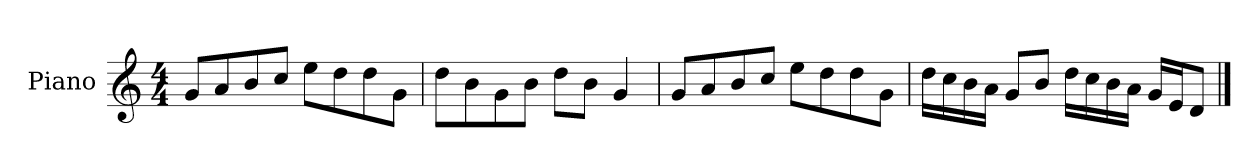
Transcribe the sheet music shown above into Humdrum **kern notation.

**kern
*part1
*staff1
*I"Piano
*I'P-no
*clefG2
*k[]
*M4/4
*MM90
=1
8g/L
8a/
8b/
8cc/J
8ee\L
8dd\
8dd\
8g\J
=2
8dd\L
8b\
8g\
8b\J
8dd\L
8b\J
4g/
=3
8g/L
8a/
8b/
8cc/J
8ee\L
8dd\
8dd\
8g\J
=4
16dd\LL
16cc\
16b\
16a\JJ
8g/L
8b/J
16dd\LL
16cc\
16b\
16a\JJ
16g/LL
16e/J
8d/J
==
*-
